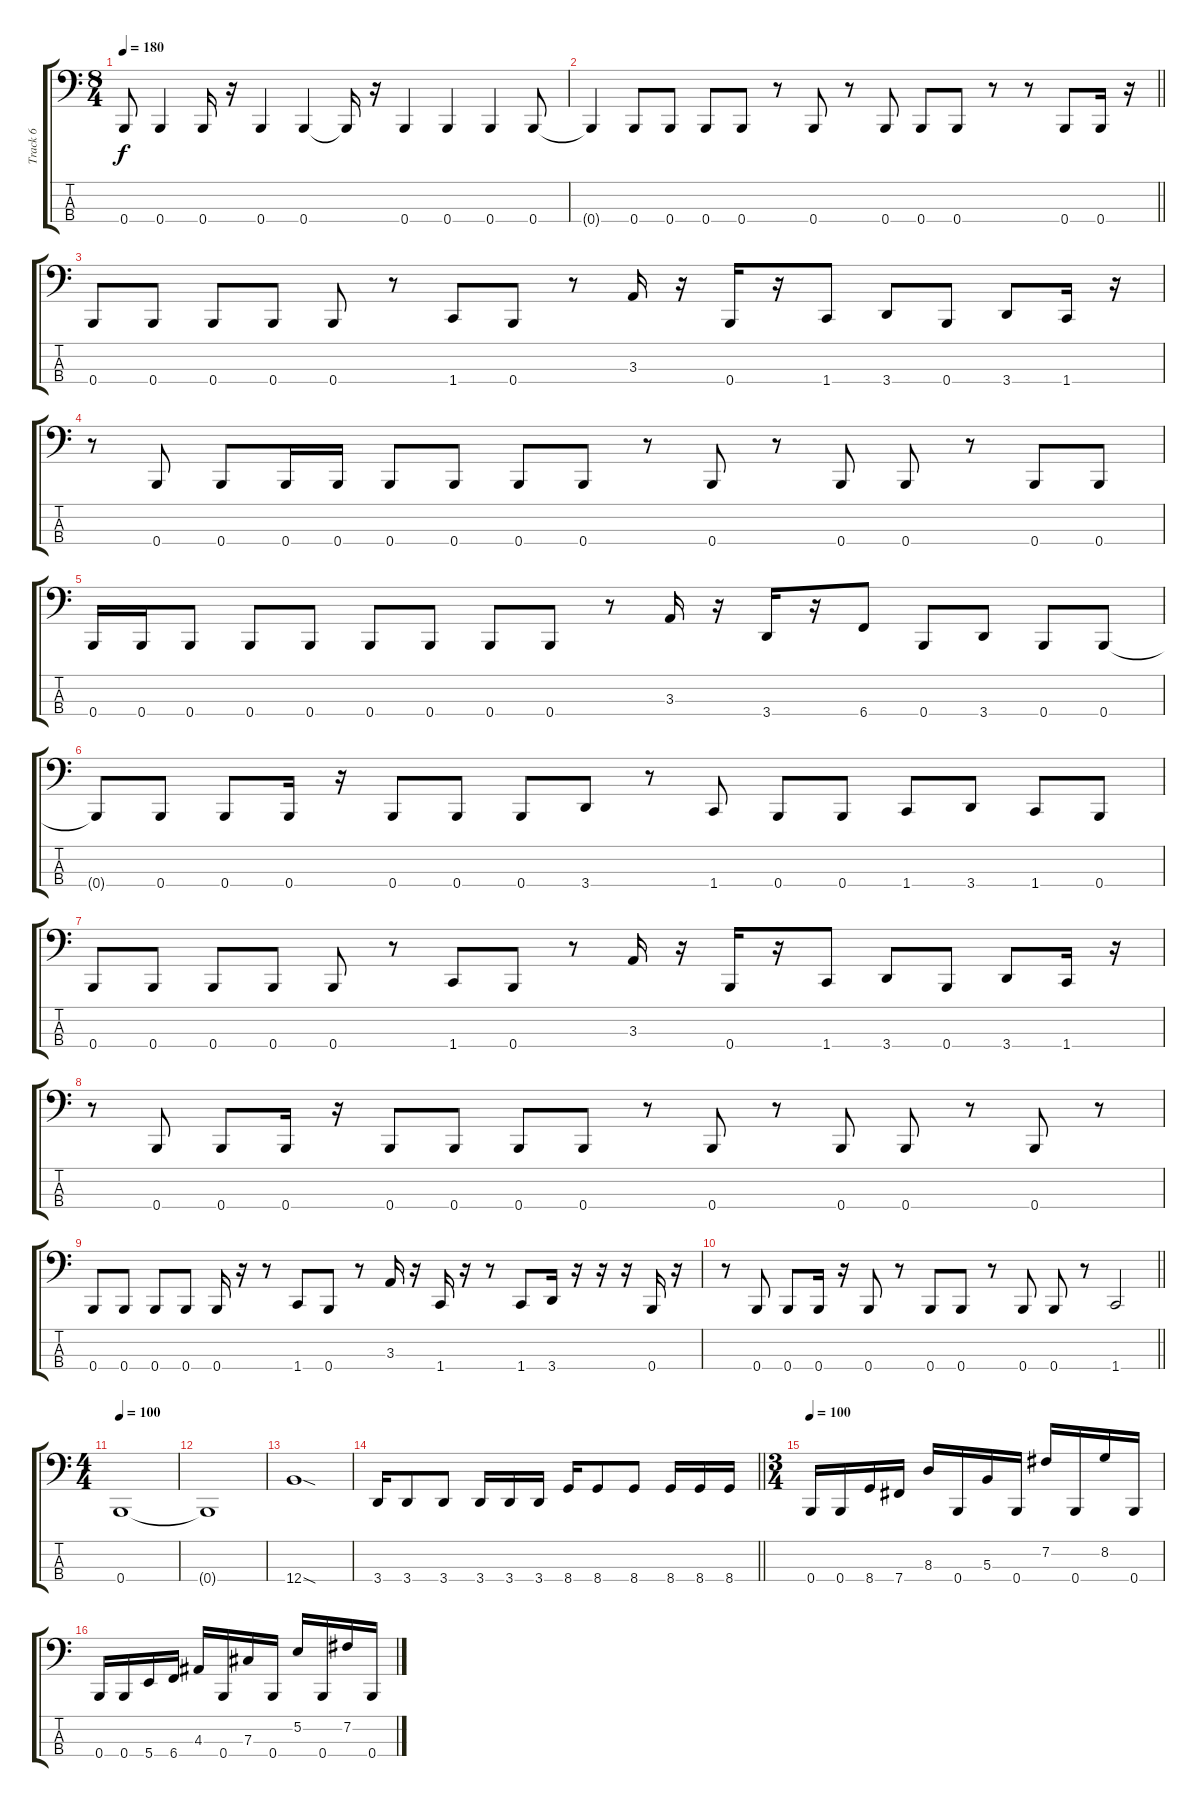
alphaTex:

\track ("Track 6" "Track 6") {instrument electricbassfinger}
\staff {score tabs}
\tuning (E2 B1 Gb1 B0) {hide}
\ts (8 4)
\tempo 180
\clef f4
\ks c
0.4.8{dy f} 0.4.4 0.4.16 r.16 0.4.4 0.4.4 0.4{t}.16 r.16 0.4.4 0.4.4 0.4.4 0.4.8 |
\barLineRight lightlight
0.4{t}.4 0.4.8 0.4.8 0.4.8 0.4.8 r.8 0.4.8 r.8 0.4.8 0.4.8 0.4.8 r.8 r.8 0.4.8 0.4.16 r.16 |
0.4.8 0.4.8 0.4.8 0.4.8 0.4.8 r.8 1.4.8 0.4.8 r.8 3.3.16 r.16 0.4.16 r.16 1.4.8 3.4.8 0.4.8 3.4.8 1.4.16 r.16 |
r.8 0.4.8 0.4.8 0.4.16 0.4.16 0.4.8 0.4.8 0.4.8 0.4.8 r.8 0.4.8 r.8 0.4.8 0.4.8 r.8 0.4.8 0.4.8 |
0.4.16 0.4.16 0.4.8 0.4.8 0.4.8 0.4.8 0.4.8 0.4.8 0.4.8 r.8 3.3.16 r.16 3.4.16 r.16 6.4.8 0.4.8 3.4.8 0.4.8 0.4.8 |
0.4{t}.8 0.4.8 0.4.8 0.4.16 r.16 0.4.8 0.4.8 0.4.8 3.4.8 r.8 1.4.8 0.4.8 0.4.8 1.4.8 3.4.8 1.4.8 0.4.8 |
0.4.8 0.4.8 0.4.8 0.4.8 0.4.8 r.8 1.4.8 0.4.8 r.8 3.3.16 r.16 0.4.16 r.16 1.4.8 3.4.8 0.4.8 3.4.8 1.4.16 r.16 |
r.8 0.4.8 0.4.8 0.4.16 r.16 0.4.8 0.4.8 0.4.8 0.4.8 r.8 0.4.8 r.8 0.4.8 0.4.8 r.8 0.4.8 r.8 |
0.4.8 0.4.8 0.4.8 0.4.8 0.4.16 r.16 r.8 1.4.8 0.4.8 r.8 3.3.16 r.16 1.4.16 r.16 r.8 1.4.8 3.4.16 r.16 r.16 r.16 0.4.16 r.16 |
\barLineRight lightlight
r.8 0.4.8 0.4.8 0.4.16 r.16 0.4.8 r.8 0.4.8 0.4.8 r.8 0.4.8 0.4.8 r.8 1.4.2 |
\ts (4 4)
\tempo 100
0.4.1 |
0.4{t}.1 |
12.4{sod}.1 |
\barLineRight lightlight
3.4.16 3.4.8 3.4.8 3.4.16 3.4.16 3.4.16 8.4.16 8.4.8 8.4.8 8.4.16 8.4.16 8.4.16 |
\ts (3 4)
\tempo 100
0.4.16 0.4.16 8.4.16 7.4.16 8.3.16 0.4.16 5.3.16 0.4.16 7.2.16 0.4.16 8.2.16 0.4.16 |
0.4.16 0.4.16 5.4.16 6.4.16 4.3.16 0.4.16 7.3.16 0.4.16 5.2.16 0.4.16 7.2.16 0.4.16
